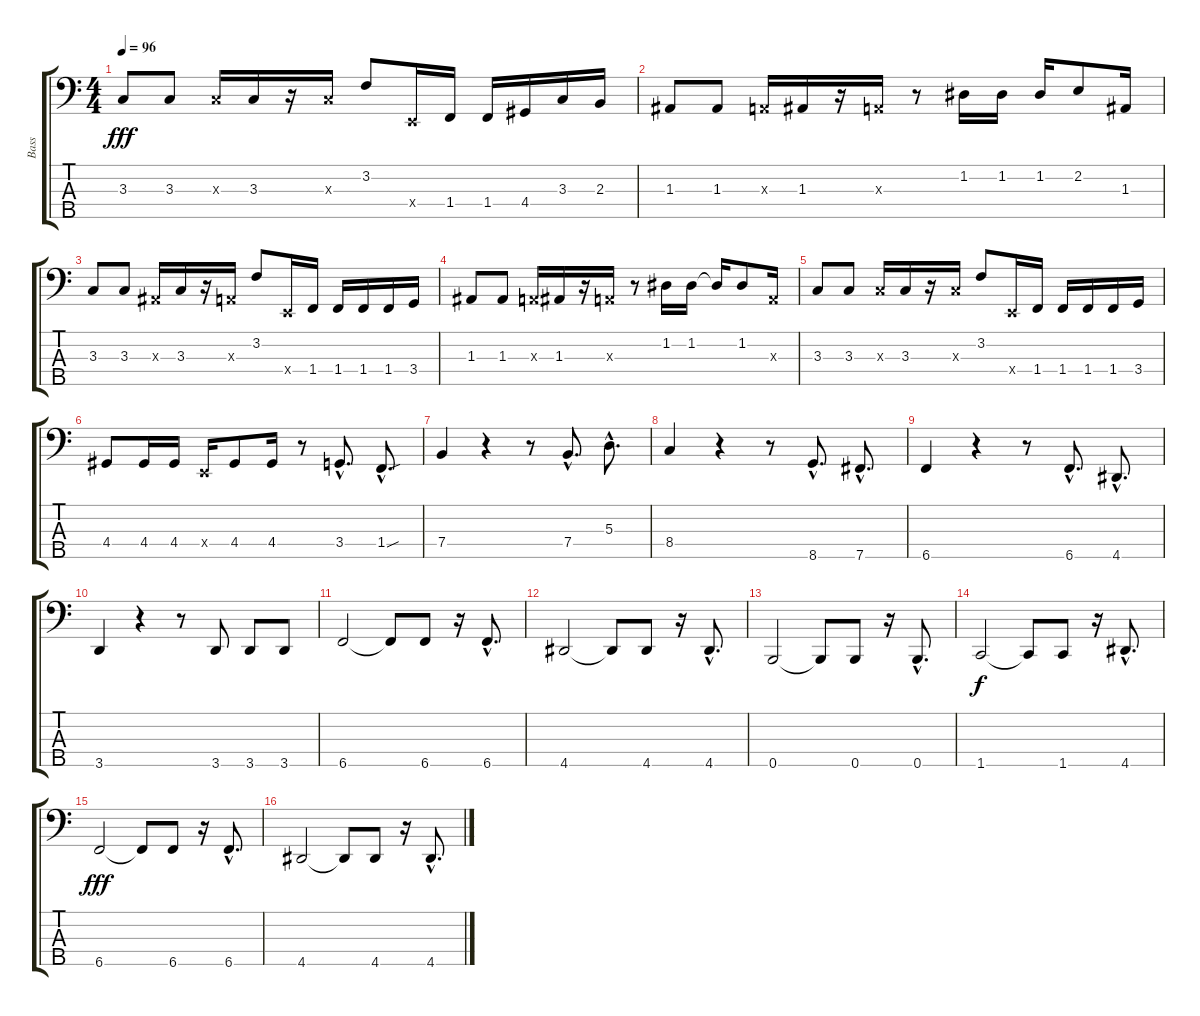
\track ("Bass" "Bass") {instrument electricbasspick}
\staff {score tabs}
\tuning (G2 D2 A1 E1 B0) {hide}
\ts (4 4)
\tempo 96
\clef f4
\ks c
3.3.8{dy fff} 3.3.8 3.3{x}.16 3.3.16 r.16 3.3{x}.16 3.2.8 0.4{x}.16 1.4.16 1.4.16 4.4.16 3.3.16 2.3.16 |
1.3.8 1.3.8 0.3{x}.16 1.3.16 r.16 0.3{x}.16 r.8 1.2.16 1.2.16 1.2.16 2.2.8 1.3.16 |
3.3.8 3.3.8 1.3{x}.16 3.3.16 r.16 0.3{x}.16 3.2.8 0.4{x}.16 1.4.16 1.4.16 1.4.16 1.4.16 3.4.16 |
1.3.8 1.3.8 0.3{x}.16 1.3.16 r.16 0.3{x}.16 r.8 1.2.16 1.2.16 1.2{t}.16 1.2.8 0.3{x}.16 |
3.3.8 3.3.8 3.3{x}.16 3.3.16 r.16 3.3{x}.16 3.2.8 0.4{x}.16 1.4.16 1.4.16 1.4.16 1.4.16 3.4.16 |
4.4.8 4.4.16 4.4.16 0.4{x}.16 4.4.8 4.4.16 r.8 3.4{hac}.8{d} 1.4{sou hac}.8{d} |
7.4.4 r.4 r.8 7.4{hac}.8{d} 5.3{hac}.8{d} |
8.4.4 r.4 r.8 8.5{hac}.8{d} 7.5{hac}.8{d} |
6.5.4 r.4 r.8 6.5{hac}.8{d} 4.5{hac}.8{d} |
3.5.4 r.4 r.8 3.5.8 3.5.8 3.5.8 |
6.5.2 6.5{t}.8 6.5.8 r.16 6.5{hac}.8{d} |
4.5.2 4.5{t}.8 4.5.8 r.16 4.5{hac}.8{d} |
0.5.2 0.5{t}.8 0.5.8 r.16 0.5{hac}.8{d} |
1.5.2{dy f} 1.5{t}.8 1.5.8 r.16 4.5{hac}.8{d} |
6.5.2{dy fff} 6.5{t}.8 6.5.8 r.16 6.5{hac}.8{d} |
4.5.2 4.5{t}.8 4.5.8 r.16 4.5{hac}.8{d}
